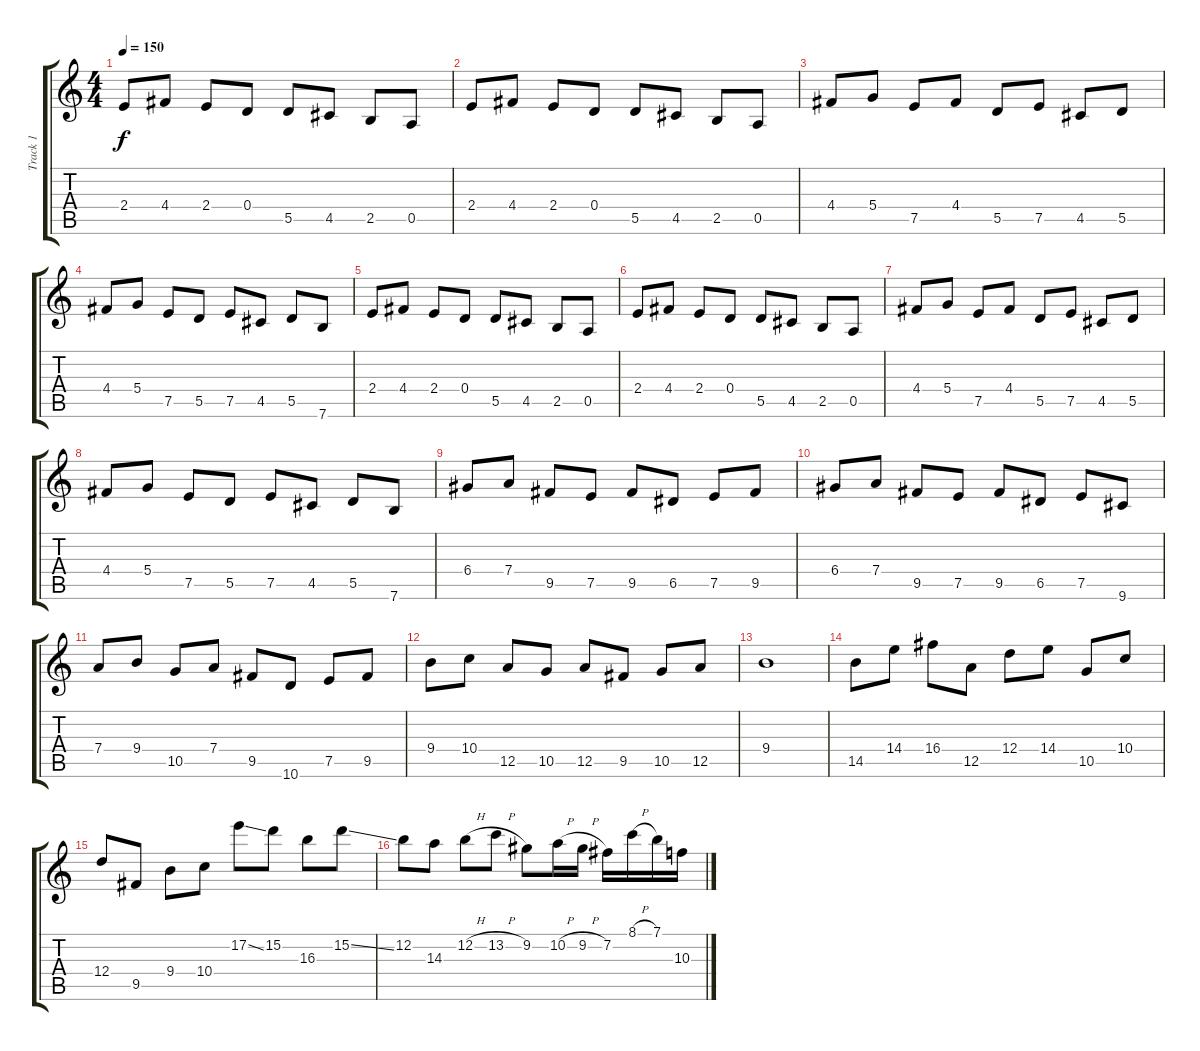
\track ("Track 1" "Track 1") {instrument distortionguitar}
\staff {score tabs}
\tuning (E4 B3 G3 D3 A2 E2) {hide}
\ts (4 4)
\tempo 150
\clef g2
\ks c
2.4.8{dy f} 4.4.8 2.4.8 0.4.8 5.5.8 4.5.8 2.5.8 0.5.8 |
2.4.8 4.4.8 2.4.8 0.4.8 5.5.8 4.5.8 2.5.8 0.5.8 |
4.4.8 5.4.8 7.5.8 4.4.8 5.5.8 7.5.8 4.5.8 5.5.8 |
4.4.8 5.4.8 7.5.8 5.5.8 7.5.8 4.5.8 5.5.8 7.6.8 |
2.4.8 4.4.8 2.4.8 0.4.8 5.5.8 4.5.8 2.5.8 0.5.8 |
2.4.8 4.4.8 2.4.8 0.4.8 5.5.8 4.5.8 2.5.8 0.5.8 |
4.4.8 5.4.8 7.5.8 4.4.8 5.5.8 7.5.8 4.5.8 5.5.8 |
4.4.8 5.4.8 7.5.8 5.5.8 7.5.8 4.5.8 5.5.8 7.6.8 |
6.4.8 7.4.8 9.5.8 7.5.8 9.5.8 6.5.8 7.5.8 9.5.8 |
6.4.8 7.4.8 9.5.8 7.5.8 9.5.8 6.5.8 7.5.8 9.6.8 |
7.4.8 9.4.8 10.5.8 7.4.8 9.5.8 10.6.8 7.5.8 9.5.8 |
9.4.8 10.4.8 12.5.8 10.5.8 12.5.8 9.5.8 10.5.8 12.5.8 |
9.4.1 |
14.5.8 14.4.8 16.4.8 12.5.8 12.4.8 14.4.8 10.5.8 10.4.8 |
12.4.8 9.5.8 9.4.8 10.4.8 17.2{ss}.8 15.2.8 16.3.8 15.2{ss}.8 |
12.2.8 14.3.8 12.2{h}.8 13.2{h}.8 9.2.8 10.2{h}.16 9.2{h}.16 7.2.16 8.1{h}.16 7.1.16 10.3{h}.16
